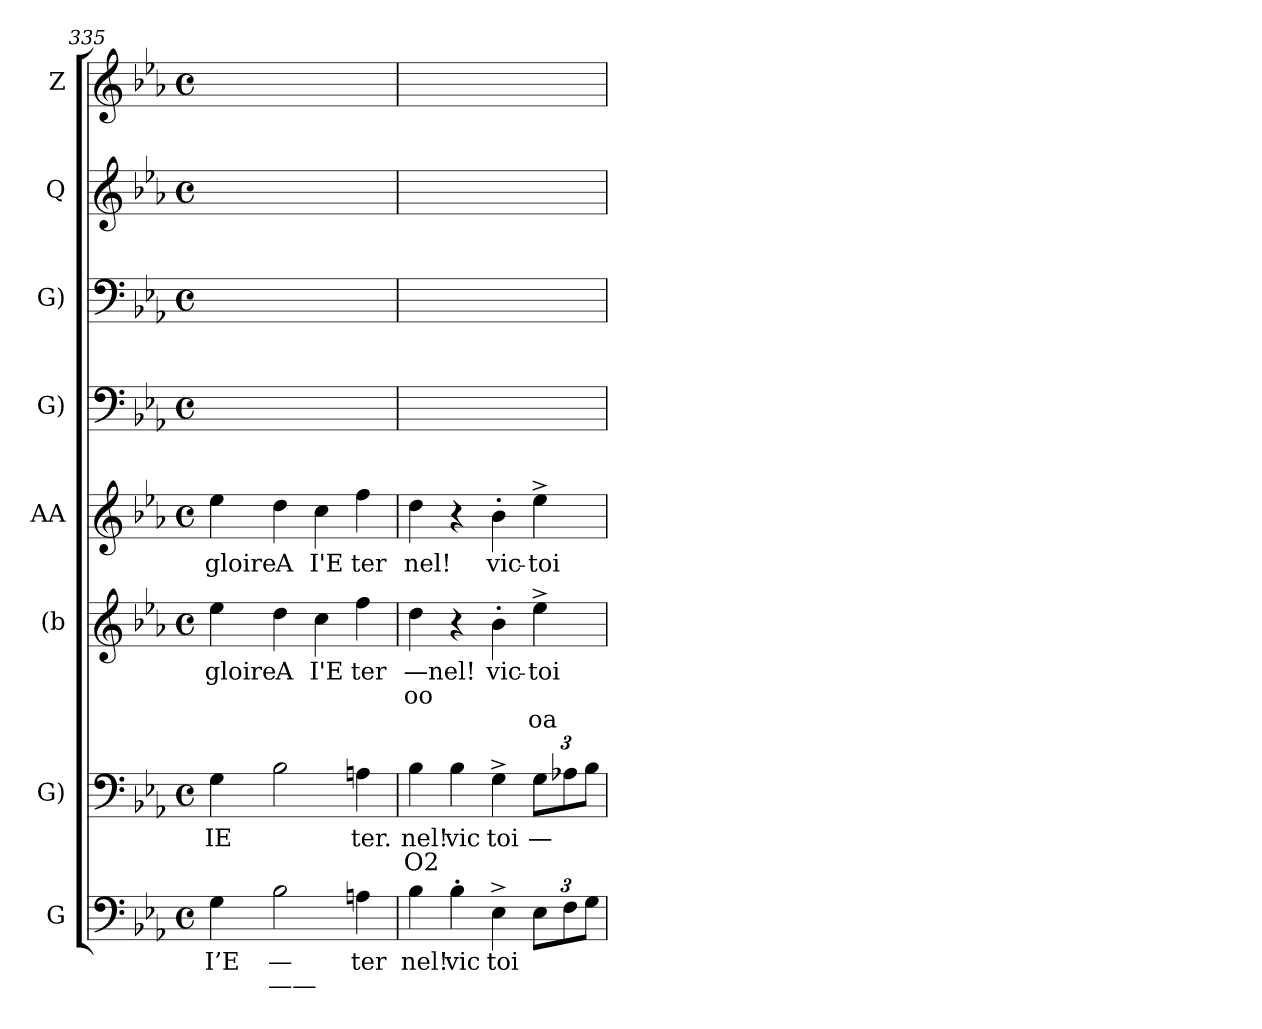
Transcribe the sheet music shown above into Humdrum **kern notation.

**kern	**text	**text	**kern	**text	**text	**kern	**text	**text	**text	**kern	**text	**kern	**kern	**kern	**kern
*part8	*part8	*part8	*part7	*part7	*part7	*part6	*part6	*part6	*part6	*part5	*part5	*part4	*part3	*part2	*part1
*staff8	*staff8	*staff8	*staff7	*staff7	*staff7	*staff6	*staff6	*staff6	*staff6	*staff5	*staff5	*staff4	*staff3	*staff2	*staff1
*I"G	*	*	*I"G)	*	*	*I"(b	*	*	*	*I"AA	*	*I"G)	*I"G)	*I"Q	*I"Z
*clefF4	*	*	*clefF4	*	*	*clefG2	*	*	*	*clefG2	*	*clefF4	*clefF4	*clefG2	*clefG2
*k[b-e-a-]	*	*	*k[b-e-a-]	*	*	*k[b-e-a-]	*	*	*	*k[b-e-a-]	*	*k[b-e-a-]	*k[b-e-a-]	*k[b-e-a-]	*k[b-e-a-]
*M4/4	*	*	*M4/4	*	*	*M4/4	*	*	*	*M4/4	*	*M4/4	*M4/4	*M4/4	*M4/4
*met(c)	*	*	*met(c)	*	*	*met(c)	*	*	*	*met(c)	*	*met(c)	*met(c)	*met(c)	*met(c)
=335	=335	=335	=335	=335	=335	=335	=335	=335	=335	=335	=335	=335	=335	=335	=335
4Gi\	I’E	.	4Gi\	IE-	.	4ee-i\	gloire	.	.	4ee-i\	gloire	1ryy	1ryy	1ryy	1ryy
2B-i\	—	——	2B-i\	--	.	4ddi\	A	.	.	4ddi\	A	.	.	.	.
.	.	.	.	.	.	4cci\	I'E	.	.	4cci\	I'E	.	.	.	.
4Ani\	ter	.	4Ani\	ter.	.	4ffi\	ter	.	.	4ffi\	ter	.	.	.	.
!!LO:LB:g=z
=336	=336	=336	=336	=336	=336	=336	=336	=336	=336	=336	=336	=336	=336	=336	=336
4B-i\	nel!	.	4B-i\	nel!	O2	4ddi\	—nel!	oo	.	4ddi\	nel!	1ryy	1ryy	1ryy	1ryy
4B-'>i\	vic	.	4B-i\	vic	.	4r	.	.	.	4r	.	.	.	.	.
4E-^>i\	toi	.	4G^>i\	toi	.	4b-'>i\	vic-	.	.	4b-'>i\	vic-	.	.	.	.
12E-i\L	--	.	12Gi\L	—	.	4ee-^>i\	toi	.	oa	4ee-^>i\	toi	.	.	.	.
12Fi\	.	.	12A-Xi\	.	.	.	.	.	.	.	.	.	.	.	.
12Gi\J	.	.	12B-i\J	.	.	.	.	.	.	.	.	.	.	.	.
=	=	=	=	=	=	=	=	=	=	=	=	=	=	=	=
*-	*-	*-	*-	*-	*-	*-	*-	*-	*-	*-	*-	*-	*-	*-	*-
